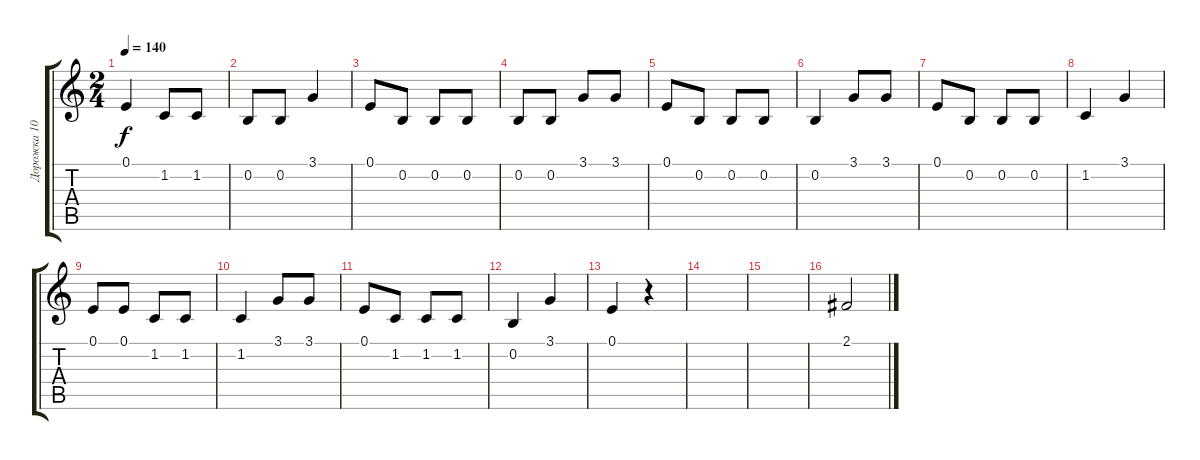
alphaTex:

\track ("Дорожка 10" "Дорожка 10") {instrument violin}
\staff {score tabs}
\tuning (E4 B3 G3 D3 A2 E2) {hide}
\ts (2 4)
\tempo 140
\clef g2
\ks c
0.1.4{dy f} 1.2.8 1.2.8 |
0.2.8 0.2.8 3.1.4 |
0.1.8 0.2.8 0.2.8 0.2.8 |
0.2.8 0.2.8 3.1.8 3.1.8 |
0.1.8 0.2.8 0.2.8 0.2.8 |
0.2.4 3.1.8 3.1.8 |
0.1.8 0.2.8 0.2.8 0.2.8 |
1.2.4 3.1.4 |
0.1.8 0.1.8 1.2.8 1.2.8 |
1.2.4 3.1.8 3.1.8 |
0.1.8 1.2.8 1.2.8 1.2.8 |
0.2.4 3.1.4 |
0.1.4 r.4 |
|
|
2.1.2
